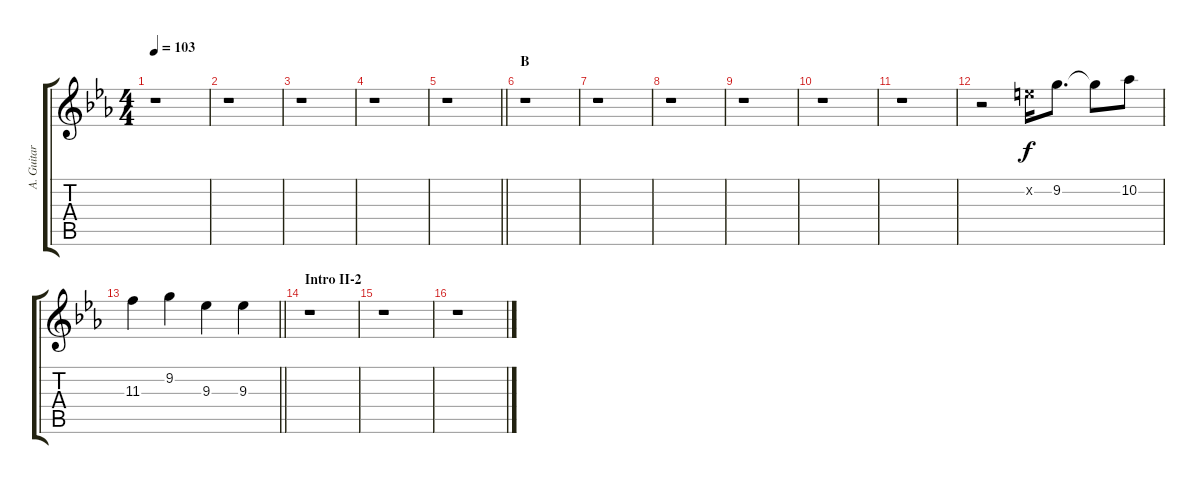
\track ("A. Guitar II" "A. Guitar ") {instrument acousticguitarsteel}
\staff {score tabs}
\tuning (Eb4 Bb3 Gb3 Db3 Ab2 Eb2) {hide}
\ts (4 4)
\tempo 103
\clef g2
\ks eb
r.1{dy f} |
r.1 |
r.1 |
r.1 |
\barLineRight lightlight
r.1 |
\section ("" "B")
r.1 |
r.1 |
r.1 |
r.1 |
r.1 |
r.1 |
r.2 6.2{x}.16 9.2.8{d} 9.2{t}.8 10.2.8 |
\barLineRight lightlight
11.3.4 9.2.4 9.3.4 9.3.4 |
\section ("" "Intro II-2")
r.1 |
r.1 |
r.1
